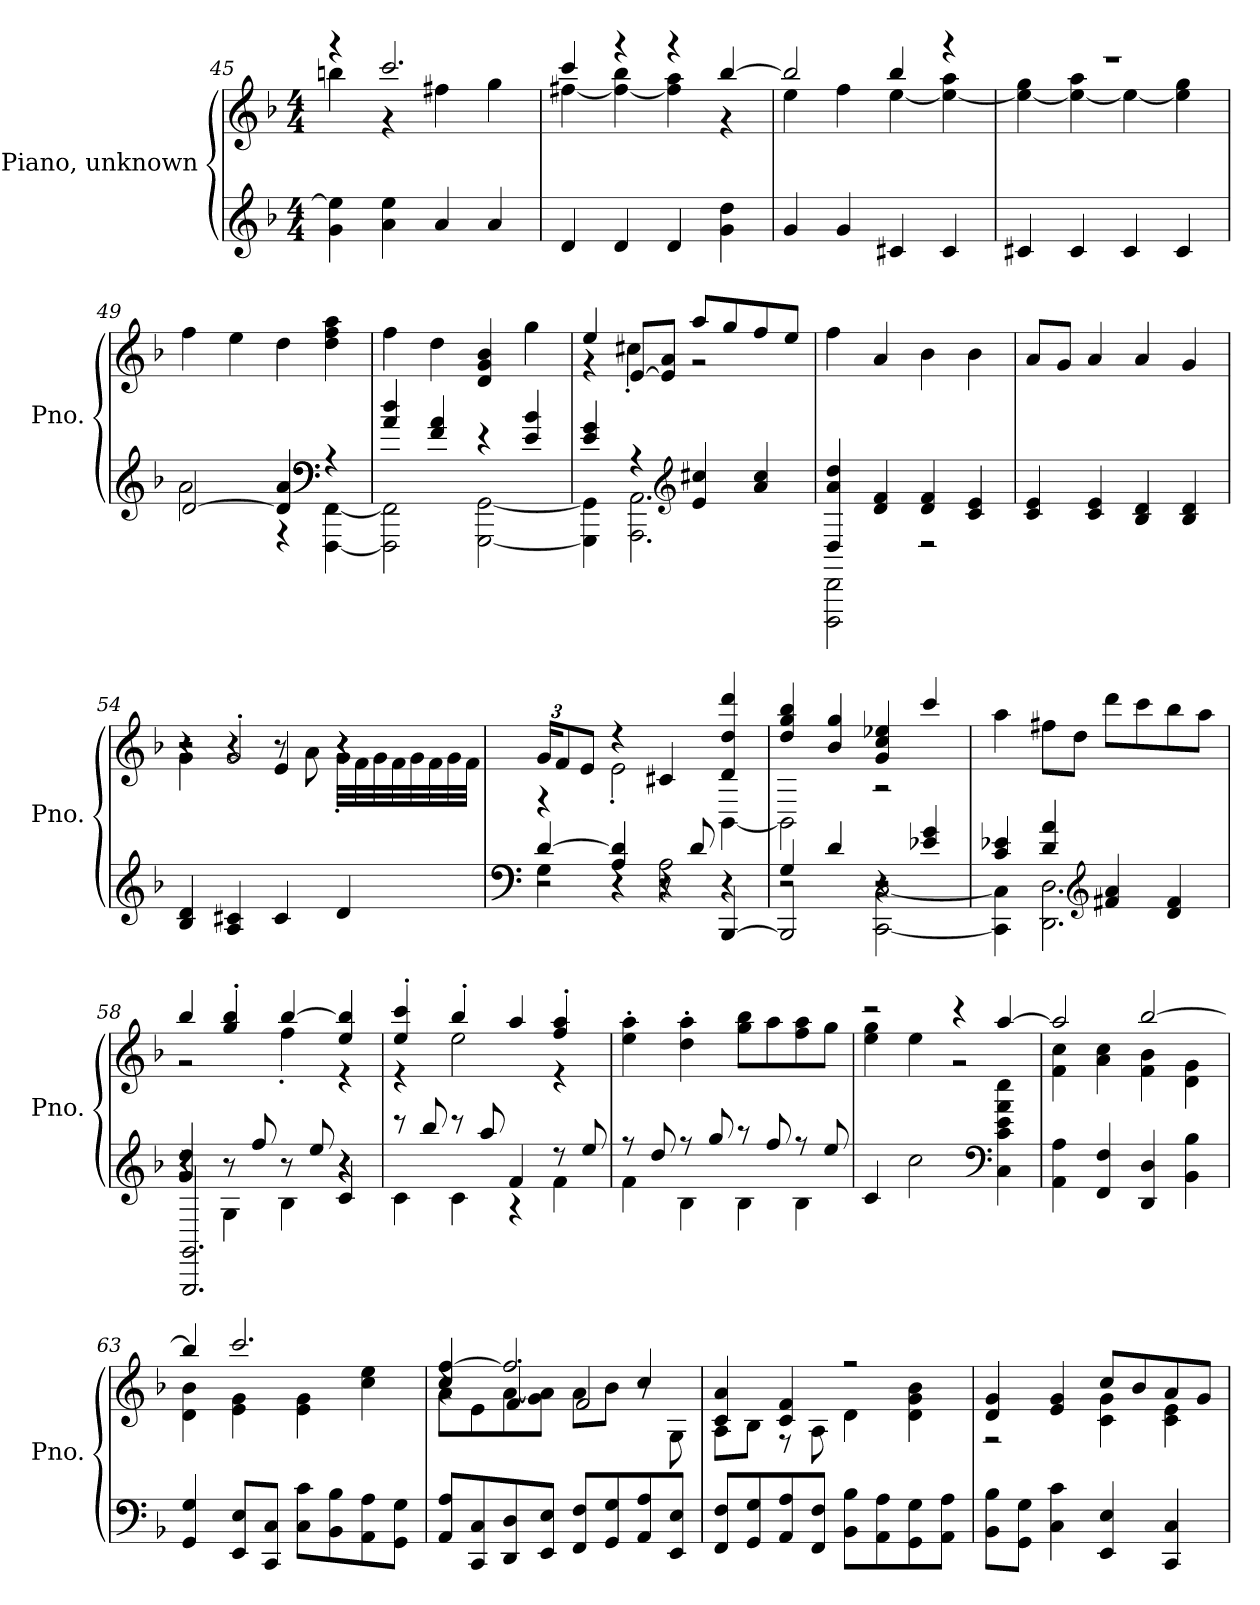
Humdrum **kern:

**kern	**kern
*part1	*part1
*staff2	*staff1
*I"Piano, unknown	*
*I'Pno.	*
*clefG2	*clefG2
*k[b-]	*k[b-]
*M4/4	*M4/4
=45	=45
*	*^
4g\ 4ee\]	4r	4bbn\
4a\ 4ee\	2.ccc/	4r
4a/	.	4ff#X\
4a/	.	4gg\
=46	=46	=46
4d/	4ccc/	[4ff#X\
4d/	4r	4ff#\_ 4bb-\
4d/	4r	4ff#\] 4aa\
4g\ 4dd\	[4bb-/	4r
=47	=47	=47
4g/	2bb-/]	4ee\
4g/	.	4ff\
4c#X/	4bb-/	[4ee\
4c#/	4r	4ee\_ 4aa\
=48	=48	=48
4c#X/	1r	4ee\_ 4gg\
4c#/	.	4ee\_ 4aa\
4c#/	.	4ee\_
4c#/	.	4ee\] 4gg\
*	*v	*v
!!LO:LB:g=z
=49	=49
*^	*
[2d/	2a\	4ff\
.	.	4ee\
4d/] 4a/	4r	4dd\
*clefF4	*	*
4r	[4FFF\ [4FF\	4dd\ 4ff\ 4aa\
=50	=50	=50
4a/ 4dd/	2FFF\] 2FF\]	4ff\
4f/ 4a/	.	4dd\
4r	[2GGG\ [2GG\	4d/ 4g/ 4b-/
4e/ 4b-/	.	4gg\
=51	=51	=51
*	*	*^
4e/ 4g/	4GGG\] 4GG\]	4ee/	4r
4r	2.AAA\ 2.AA\	[8e/L	4cc#X'\
.	.	8e/] 8a/J	.
*clefG2	*	*	*
4e/ 4cc#X/	.	8aa/L	2r
.	.	8gg/	.
4a/ 4cc#/	.	8ff/	.
.	.	8ee/J	.
*	*	*v	*v
=52	=52	=52
4D/ 4a/ 4dd/	2DDD\ 2DD\	4ff\
4d/ 4f/	.	4a/
4d/ 4f/	2r	4b-\
4c/ 4e/	.	4b-\
*v	*v	*
=53	=53
4c/ 4e/	8a/L
.	8g/J
4c/ 4e/	4a/
4B-/ 4d/	4a/
4B-/ 4d/	4g/
!!LO:PB:g=z
=54	=54
*	*^
*	*	*^
4B-/ 4d/	4r	4g\	2r
4A/ 4c#X/	2g'/	4r	.
4c#/	.	8r	4e/
.	.	8a\	.
4d/	4r	32g'\LLL	4r
.	.	32f\	.
.	.	32g\	.
.	.	32f\	.
.	.	32g\	.
.	.	32f\	.
.	.	32g\	.
.	.	32f\JJJ	.
*	*v	*v	*v
=55	=55
*clefF4	*
*^	*
*	*^	*
*	*	*	*Xbrackettup
*	*	*	*^
[4d/	4G\	2r	24g/KL	4r
.	.	.	12f/	.
.	.	.	8e/J	.
4A/ 4d/]	4r	.	4r	2e'\
8r	2A\	4r	4c#X/	.
8d/	.	.	.	.
4r	.	[4BBB-/	4d/ 4dd/ 4ddd/	[4BB-\
=56	=56	=56	=56	=56
4G/	2r	2BBB-/]	4dd/ 4gg/ 4bb-/	2BB-\]
4d/	.	.	4b-/ 4gg/	.
4r	[2CC\ [2C\	2r	4g/ 4cc/ 4ee-X/	2r
4e-X/ 4g/	.	.	4ccc/	.
*	*v	*v	*	*
*	*	*v	*v
=57	=57	=57
4c/ 4e-X/	4CC\] 4C\]	4aa\
4d/ 4a/	2.DD\ 2.D\	8ff#X\L
.	.	8dd\J
*clefG2	*	*
4f#X/ 4a/	.	8ddd\L
.	.	8ccc\
4d/ 4f#/	.	8bb-\
.	.	8aa\J
!!LO:LB:g=z
=58	=58	=58
*	*^	*^
4g/ 4dd/	4r	2.GGG/ 2.GG/	4bb-/	2r
8r	4G\	.	4gg/' 4bb-/'	.
8ff/	.	.	.	.
8r	4B-\	.	[4bb-/	4ff'\
8ee/	.	.	.	.
4c/	4r	4r	4ee/ 4bb-/]	4r
*	*v	*v	*	*
=59	=59	=59	=59
8r	4c\	4ee/' 4ccc/'	4r
8bb-/	.	.	.
8r	4c\	4bb-'/	2ee\
8aa/	.	.	.
4f/	4r	4aa/	.
8r	4f\	4ff/' 4aa/'	4r
8ee/	.	.	.
*	*	*v	*v
=60	=60	=60
8r	4f\	4ee\' 4aa\'
8dd/	.	.
8r	4B-\	4dd\' 4aa\'
8gg/	.	.
8r	4B-\	8gg\ 8bb-\L
8ff/	.	8aa\
8r	4B-\	8ff\ 8aa\
8ee/	.	8gg\J
*v	*v	*
=61	=61
*	*^
4c/	2r	4ee\ 4gg\
2cc\	.	4ee\
.	4r	2r
*clefF4	*	*
4C\ 4c\ 4e\ 4a\ 4ee\	[4aa/	.
=62	=62	=62
4AA\ 4A\	2aa/]	4f\ 4cc\
4FF/ 4F/	.	4a\ 4cc\
4DD/ 4D/	[2bb-/	4f\ 4b-\
4BB-\ 4B-\	.	4d\ 4g\
!!LO:LB:g=z	!!
=63	=63	=63
4GG/ 4G/	4bb-/]	4d\ 4b-\
8EE/ 8E/L	2.ccc/	4e\ 4g\
8CC/ 8C/J	.	.
8C\ 8c\L	.	4e\ 4g\
8BB-\ 8B-\	.	.
8AA\ 8A\	.	4cc\ 4ee\
8GG\ 8G\J	.	.
=64	=64	=64
*	*	*^
8AA/ 8A/L	4cc/ [4ff/	8a\L	4r
8CC/ 8C/	.	8e\	.
8DD/ 8D/	2ff/]	[8a\	4f'/
8EE/ 8E/J	.	8g\ 8a\]J	.
8FF/ 8F/L	.	8a\L	2f/
8GG/ 8G/	.	8b-\J	.
8AA/ 8A/	4cc/	8r	.
8EE/ 8E/J	.	8G\	.
*	*	*v	*v
=65	=65	=65
8FF/ 8F/L	4c/ 4a/	8A\L
8GG/ 8G/	.	8B-\J
8AA/ 8A/	4c/ 4f/	8r
8FF/ 8F/J	.	8A\
8BB-\ 8B-\L	2r	4d\
8AA\ 8A\	.	.
8GG\ 8G\	.	4d\ 4g\ 4b-\
8AA\ 8A\J	.	.
=66	=66	=66
8BB-\ 8B-\L	4d/ 4g/	2r
8GG\ 8G\J	.	.
4C\ 4c\	4e/ 4g/	.
4EE/ 4E/	8cc/L	4c\ 4g\
.	8b-/	.
4CC/ 4C/	8a/	4c\ 4e\
.	8g/J	.
*	*v	*v
=	=
*-	*-
